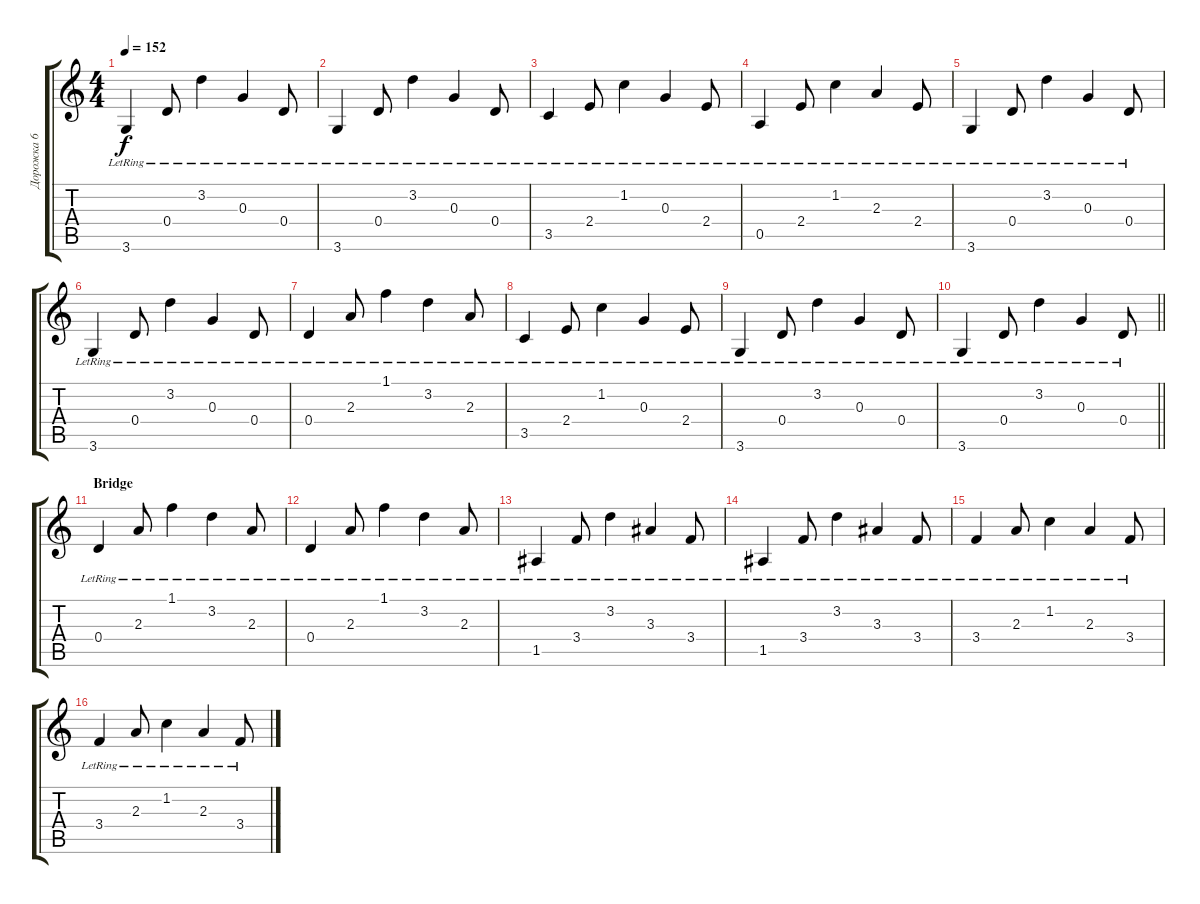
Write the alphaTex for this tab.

\track ("Дорожка 6" "Дорожка 6") {instrument distortionguitar}
\staff {score tabs}
\tuning (E4 B3 G3 D3 A2 E2) {hide}
\ts (4 4)
\tempo 152
\clef g2
\ks c
3.6{lr}.4{dy f} 0.4{lr}.8 3.2{lr}.4 0.3{lr}.4 0.4{lr}.8 |
3.6{lr}.4 0.4{lr}.8 3.2{lr}.4 0.3{lr}.4 0.4{lr}.8 |
3.5{lr}.4 2.4{lr}.8 1.2{lr}.4 0.3{lr}.4 2.4{lr}.8 |
0.5{lr}.4 2.4{lr}.8 1.2{lr}.4 2.3{lr}.4 2.4{lr}.8 |
3.6{lr}.4 0.4{lr}.8 3.2{lr}.4 0.3{lr}.4 0.4{lr}.8 |
3.6{lr}.4 0.4{lr}.8 3.2{lr}.4 0.3{lr}.4 0.4{lr}.8 |
0.4{lr}.4 2.3{lr}.8 1.1{lr}.4 3.2{lr}.4 2.3{lr}.8 |
3.5{lr}.4 2.4{lr}.8 1.2{lr}.4 0.3{lr}.4 2.4{lr}.8 |
3.6{lr}.4 0.4{lr}.8 3.2{lr}.4 0.3{lr}.4 0.4{lr}.8 |
\barLineRight lightlight
3.6{lr}.4 0.4{lr}.8 3.2{lr}.4 0.3{lr}.4 0.4{lr}.8 |
\section ("" "Bridge")
0.4{lr}.4 2.3{lr}.8 1.1{lr}.4 3.2{lr}.4 2.3{lr}.8 |
0.4{lr}.4 2.3{lr}.8 1.1{lr}.4 3.2{lr}.4 2.3{lr}.8 |
1.5{lr}.4 3.4{lr}.8 3.2{lr}.4 3.3{lr}.4 3.4{lr}.8 |
1.5{lr}.4 3.4{lr}.8 3.2{lr}.4 3.3{lr}.4 3.4{lr}.8 |
3.4{lr}.4 2.3{lr}.8 1.2{lr}.4 2.3{lr}.4 3.4{lr}.8 |
3.4{lr}.4 2.3{lr}.8 1.2{lr}.4 2.3{lr}.4 3.4{lr}.8
